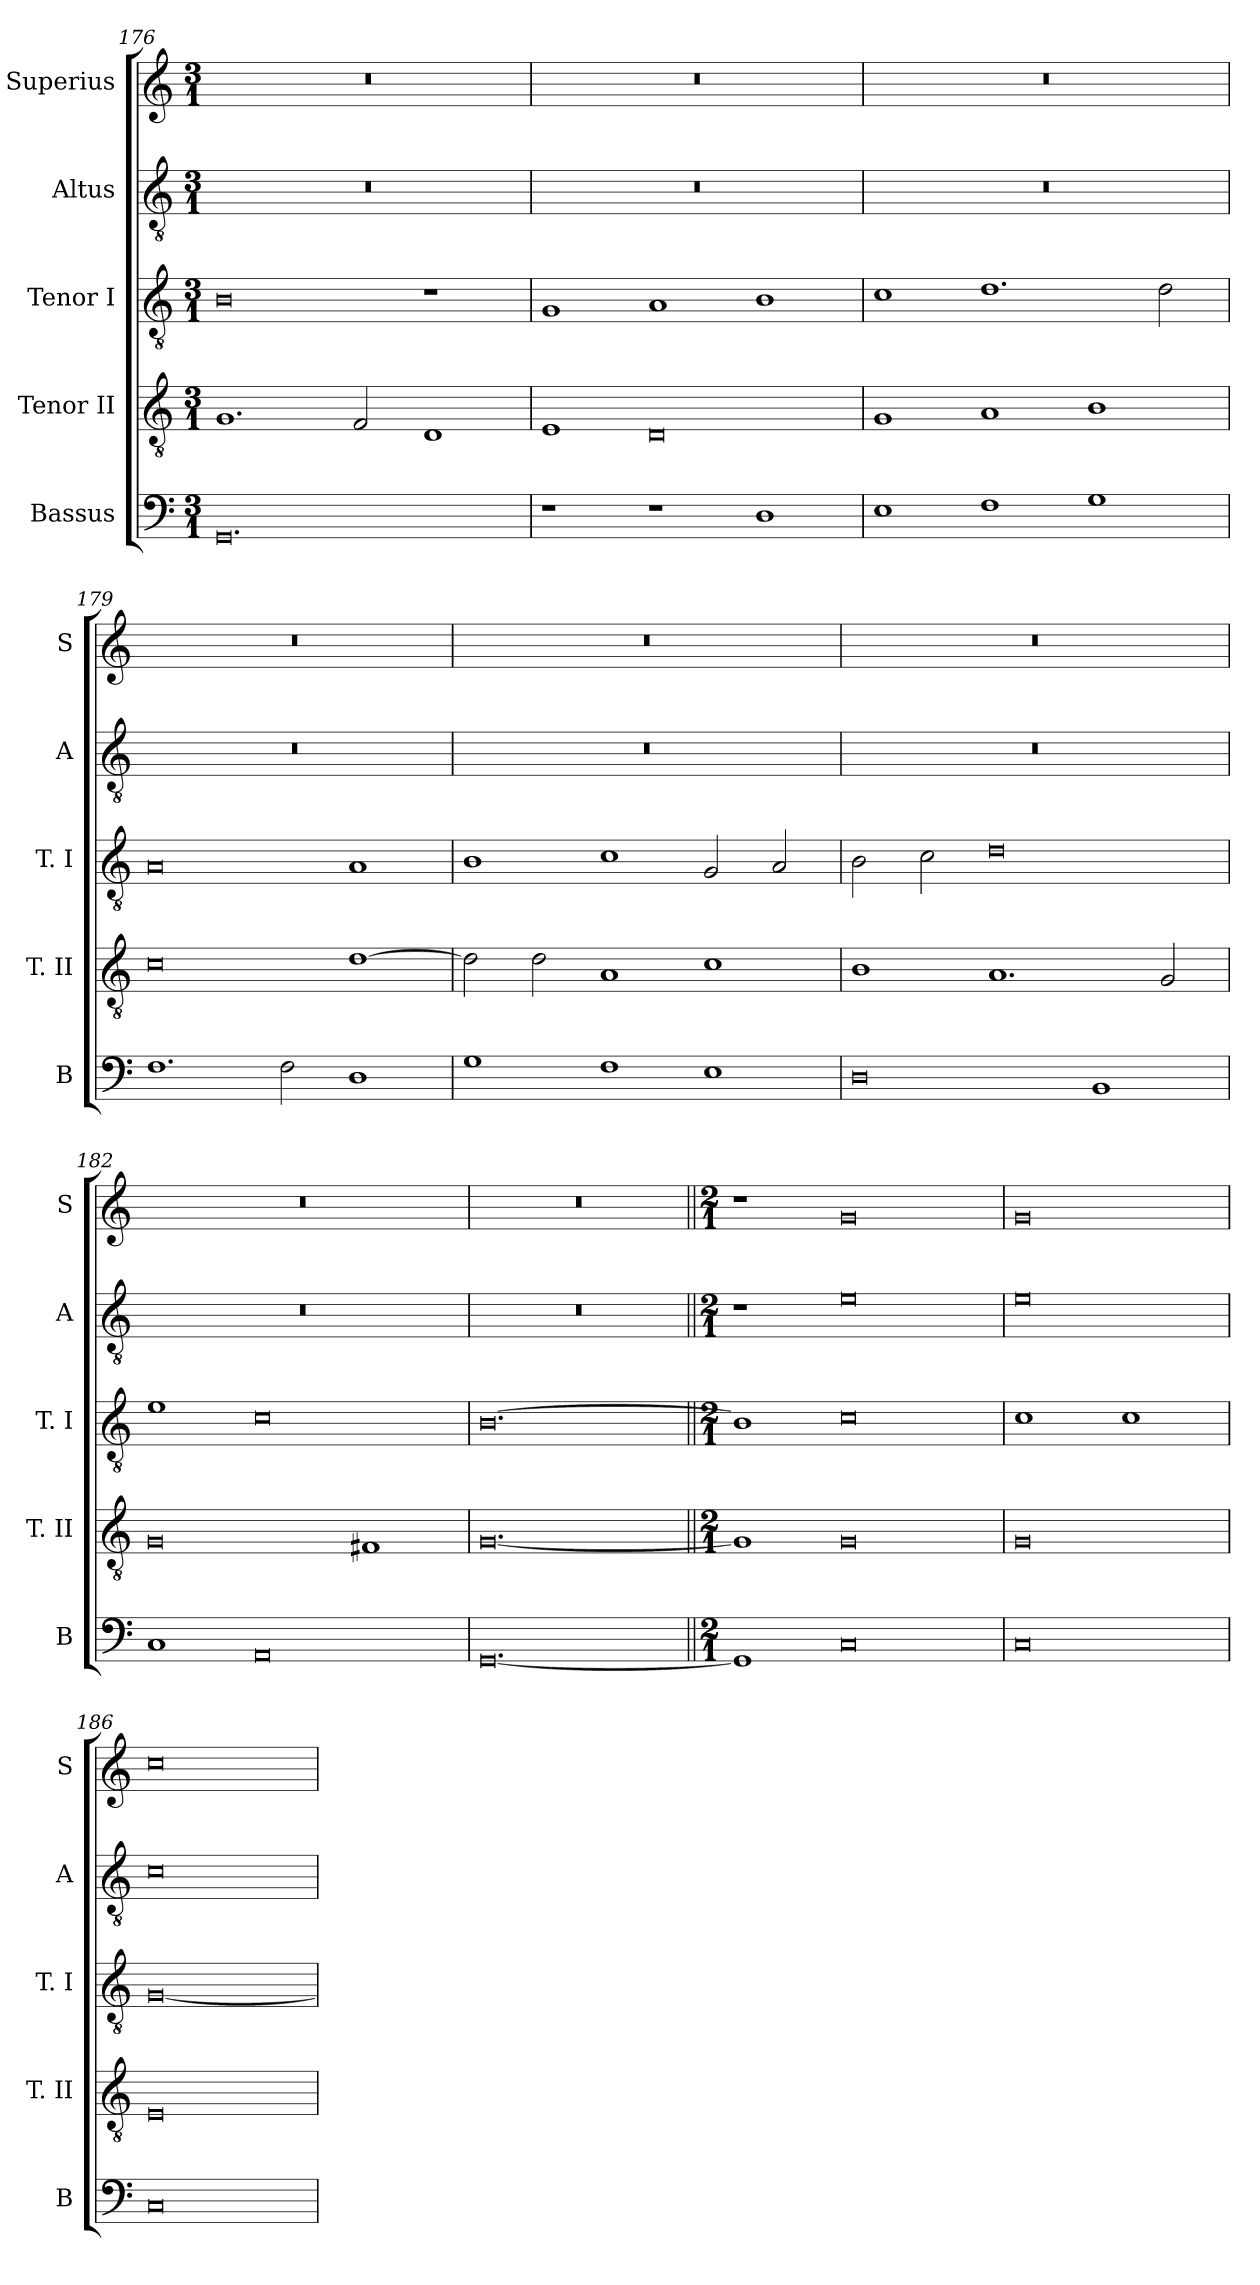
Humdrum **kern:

**kern	**kern	**kern	**kern	**kern
*part5	*part4	*part3	*part2	*part1
*staff5	*staff4	*staff3	*staff2	*staff1
*I"Bassus	*I"Tenor II	*I"Tenor I	*I"Altus	*I"Superius
*I'B	*I'T. II	*I'T. I	*I'A	*I'S
*clefF4	*clefGv2	*clefGv2	*clefGv2	*clefG2
*k[]	*k[]	*k[]	*k[]	*k[]
*C:	*C:	*C:	*C:	*C:
*M3/1	*M3/1	*M3/1	*M3/1	*M3/1
=176	=176	=176	=176	=176
0.GG	1.G	0B	1%3r	1%3r
.	2F	.	.	.
.	1D	1r	.	.
=177	=177	=177	=177	=177
1r	1E	1G	1%3r	1%3r
1r	0D	1A	.	.
1D	.	1B	.	.
=178	=178	=178	=178	=178
1E	1G	1c	1%3r	1%3r
1F	1A	1.d	.	.
1G	1B	.	.	.
.	.	2d	.	.
=179	=179	=179	=179	=179
1.F	0c	0A	1%3r	1%3r
2F	.	.	.	.
1D	[1d	1A	.	.
=180	=180	=180	=180	=180
1G	2d]	1B	1%3r	1%3r
.	2d	.	.	.
1F	1A	1c	.	.
1E	1c	2G	.	.
.	.	2A	.	.
=181	=181	=181	=181	=181
0D	1B	2B	1%3r	1%3r
.	.	2c	.	.
.	1.A	0d	.	.
1BB	.	.	.	.
.	2G	.	.	.
=182	=182	=182	=182	=182
1C	0G	1e	1%3r	1%3r
0AA	.	0c	.	.
.	1F#X	.	.	.
=183	=183	=183	=183	=183
[0.GG	[0.G	[0.B	0.r	0.r
=184||	=184||	=184||	=184||	=184||
*M2/1	*M2/1	*M2/1	*M2/1	*M2/1
1GG]	1G]	1B]	1r	1r
0C	0G	0c	0e	0g
=185	=185	=185	=185	=185
0C	0G	1c	0e	0g
.	.	1c	.	.
=186	=186	=186	=186	=186
0C	0E	[0G	0c	0cc
=	=	=	=	=
*-	*-	*-	*-	*-
